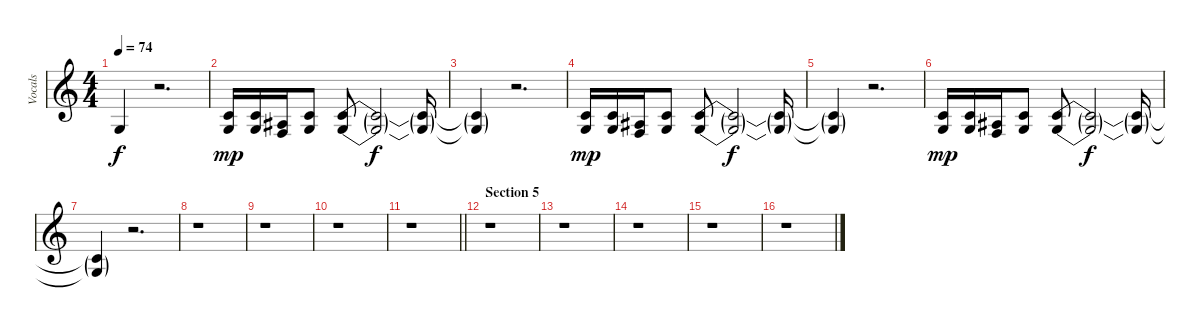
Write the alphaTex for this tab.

\track ("Vocals" "Vocals") {instrument sopranosax}
\staff {score}
\tuning (E4 B3 G3 D3 A2 E2) {hide}
\ts (4 4)
\tempo 74
\clef g2
\ks c
5.4{t}.4{dy f} r.2{d} |
(5.3 5.4).16{dy mp volume 16} (5.3 5.4).16 (3.3 3.4).16 (5.3 5.4).8 (5.3{be (custom 0 0 10 2 20 0 60 0)} 5.4{be (custom 0 0 7 2 15 0 60 0)}).8 (5.3{t} 5.4{t}).2{dy f volume 0} (5.3{t} 5.4{t}).16 |
(5.3{t} 5.4{t}).4 r.2{d} |
(5.3 5.4).16{dy mp volume 16} (5.3 5.4).16 (3.3 3.4).16 (5.3 5.4).8 (5.3{be (custom 0 0 10 2 20 0 60 0)} 5.4{be (custom 0 0 7 2 15 0 60 0)}).8 (5.3{t} 5.4{t}).2{dy f volume 0} (5.3{t} 5.4{t}).16 |
(5.3{t} 5.4{t}).4 r.2{d} |
(5.3 5.4).16{dy mp volume 16} (5.3 5.4).16 (3.3 3.4).16 (5.3 5.4).8 (5.3{be (custom 0 0 10 2 20 0 60 0)} 5.4{be (custom 0 0 7 2 15 0 60 0)}).8 (5.3{t} 5.4{t}).2{dy f volume 0} (5.3{t} 5.4{t}).16 |
(5.3{t} 5.4{t}).4 r.2{d} |
r.1 |
r.1 |
r.1 |
\barLineRight lightlight
r.1 |
\section ("" "Section 5")
r.1 |
r.1 |
r.1 |
r.1 |
r.1
